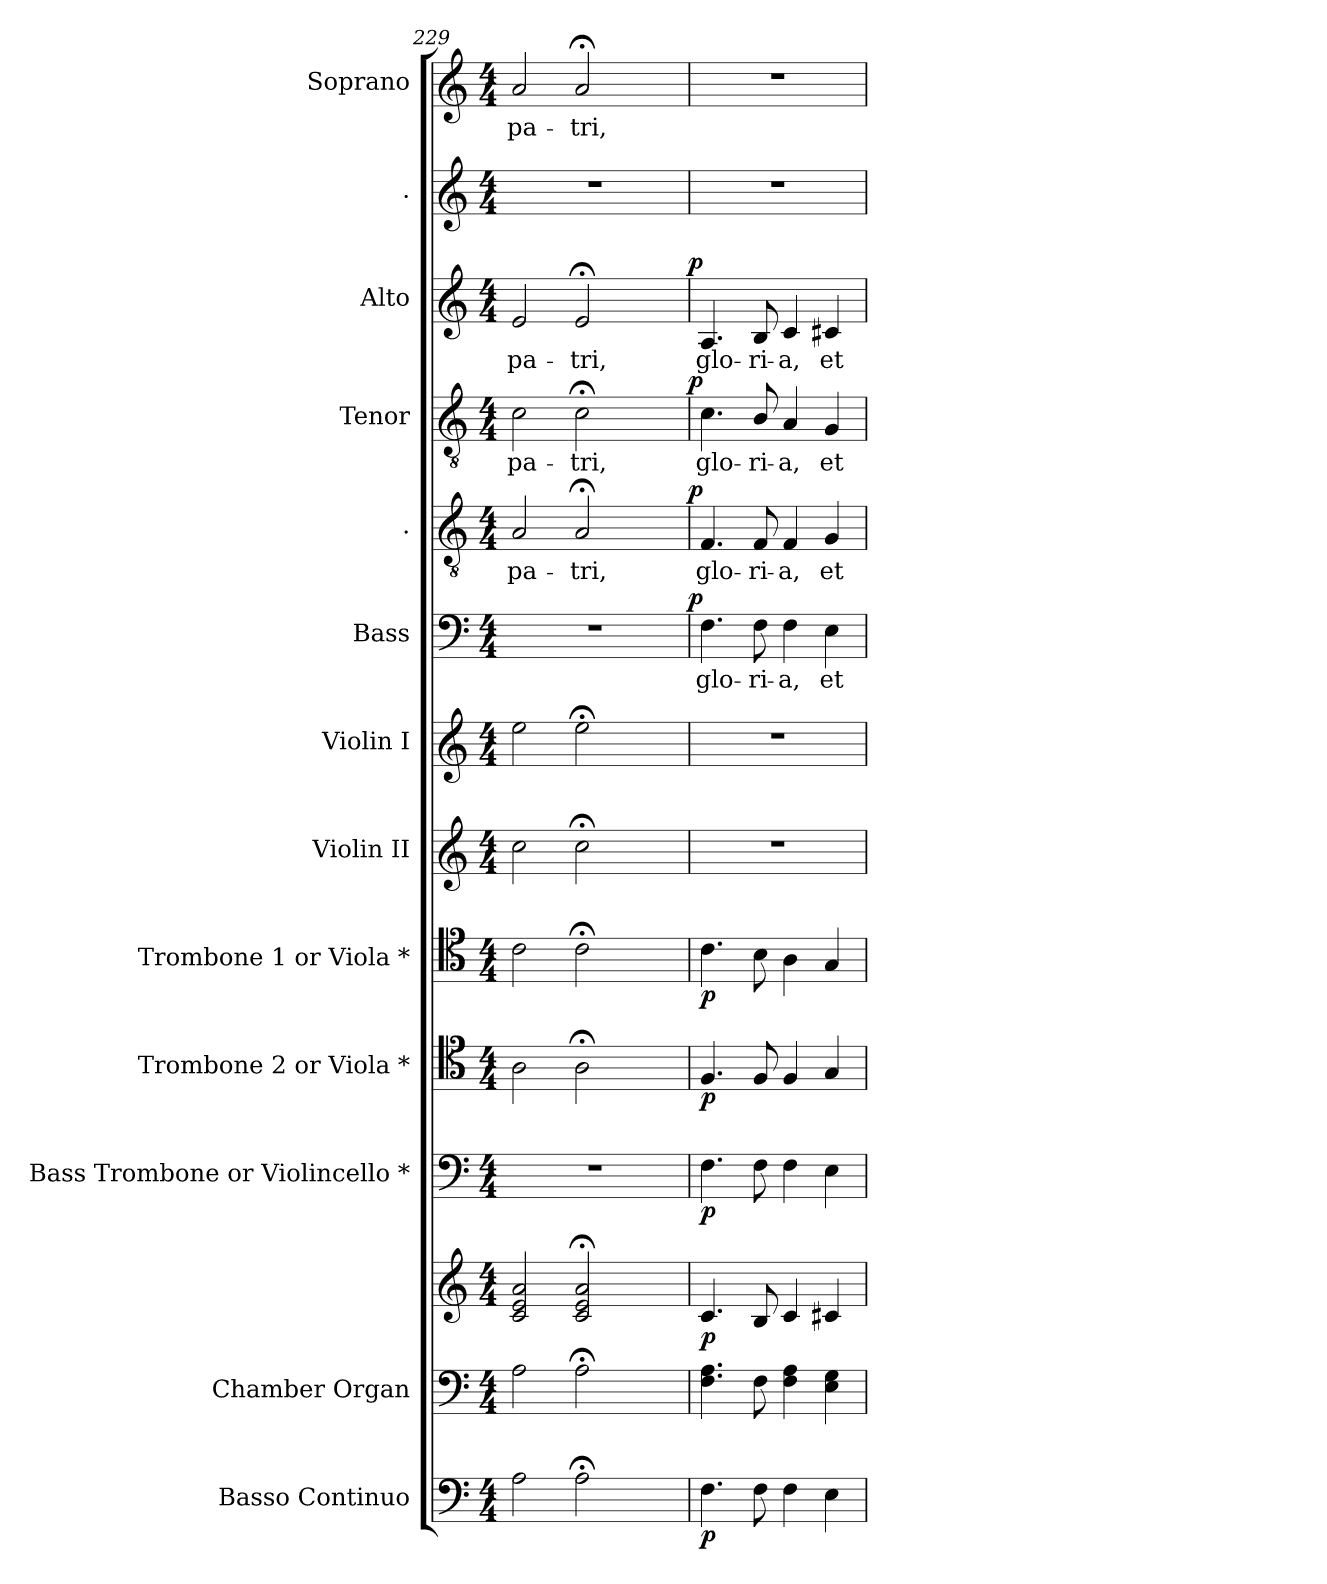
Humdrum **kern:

**kern	**dynam	**kern	**kern	**dynam	**kern	**dynam	**kern	**dynam	**kern	**dynam	**kern	**kern	**kern	**text	**dynam	**kern	**text	**dynam	**kern	**text	**dynam	**kern	**text	**dynam	**kern	**kern	**text
*part13	*part13	*part12	*part12	*part12	*part11	*part11	*part10	*part10	*part9	*part9	*part8	*part7	*part6	*part6	*part6	*part5	*part5	*part5	*part4	*part4	*part4	*part3	*part3	*part3	*part2	*part1	*part1
*staff14	*staff14	*staff13	*staff12	*staff12/13	*staff11	*staff11	*staff10	*staff10	*staff9	*staff9	*staff8	*staff7	*staff6	*staff6	*staff6	*staff5	*staff5	*staff5	*staff4	*staff4	*staff4	*staff3	*staff3	*staff3	*staff2	*staff1	*staff1
*I"Basso  Continuo	*	*I"Chamber  Organ	*	*	*I"Bass Trombone or Violincello *	*	*I"Trombone 2 or Viola *	*	*I"Trombone 1 or Viola *	*	*I"Violin II	*I"Violin I	*I"Bass	*	*	*I".	*	*	*I"Tenor	*	*	*I"Alto	*	*	*I".	*I"Soprano	*
*I'B Cont	*	*I'Org.	*	*	*I'B. Tbn.	*	*I'Tbn 2	*	*I'Tbn 1	*	*I'Vln. II	*I'Vln. I	*I'B.	*	*	*	*	*	*I'T,	*	*	*I'A.	*	*	*	*I'S.	*
*clefF4	*	*clefF4	*clefG2	*	*clefF4	*	*clefC4	*	*clefC4	*	*clefG2	*clefG2	*clefF4	*	*	*clefGv2	*	*	*clefGv2	*	*	*clefG2	*	*	*clefG2	*clefG2	*
*ITrd7c12	*	*	*	*	*	*	*	*	*	*	*	*	*	*	*	*ITrd7c12	*	*	*ITrd7c12	*	*	*	*	*	*	*	*
*k[]	*	*k[]	*k[]	*	*k[]	*	*k[]	*	*k[]	*	*k[]	*k[]	*k[]	*	*	*k[]	*	*	*k[]	*	*	*k[]	*	*	*k[]	*k[]	*
*C:	*	*C:	*C:	*	*C:	*	*C:	*	*C:	*	*C:	*C:	*C:	*	*	*C:	*	*	*C:	*	*	*C:	*	*	*C:	*C:	*
*M4/4	*	*M4/4	*M4/4	*	*M4/4	*	*M4/4	*	*M4/4	*	*M4/4	*M4/4	*M4/4	*	*	*M4/4	*	*	*M4/4	*	*	*M4/4	*	*	*M4/4	*M4/4	*
=229	=229	=229	=229	=229	=229	=229	=229	=229	=229	=229	=229	=229	=229	=229	=229	=229	=229	=229	=229	=229	=229	=229	=229	=229	=229	=229	=229
!	!	!	!	!	!	!	!	!	!	!	!	!	!	!	!	!	!LO:LY:b:color=#000000	!	!	!	!	!	!	!	!	!	!
!	!	!	!	!	!	!	!	!	!	!	!	!	!	!	!	!	!	!	!	!LO:LY:b:color=#000000	!	!	!	!	!	!	!
!	!	!	!	!	!	!	!	!	!	!	!	!	!	!	!	!	!	!	!	!	!	!	!LO:LY:b:color=#000000	!	!	!	!
!	!	!	!	!	!	!	!	!	!	!	!	!	!	!	!	!	!	!	!	!	!	!	!	!	!	!	!LO:LY:b:color=#000000
*	*	*	*	*	*	*	*	*	*	*	*	*	*^	*	*	*^	*	*	*^	*	*	*^	*	*	*	*	*
2AAi\	.	2Ai\	2ci/ 2ei 2ai	.	1r	.	2Ai\	.	2ci\	.	2cci\	2eei\	1r	2ryy	.	.	2AAi/	2ryy	pa-	.	2Ci\	2ryy	pa-	.	2ei/	2ryy	pa-	.	1r	2ai/	pa-
!	!	!	!	!	!	!	!	!	!	!	!	!	!	!	!	!	!	!	!LO:LY:b:color=#000000	!	!	!	!	!	!	!	!	!	!	!	!
!	!	!	!	!	!	!	!	!	!	!	!	!	!	!	!	!	!	!	!	!	!	!	!LO:LY:b:color=#000000	!	!	!	!	!	!	!	!
!	!	!	!	!	!	!	!	!	!	!	!	!	!	!	!	!	!	!	!	!	!	!	!	!	!	!	!LO:LY:b:color=#000000	!	!	!	!
!	!	!	!	!	!	!	!	!	!	!	!	!	!	!	!	!	!	!	!	!	!	!	!	!	!	!	!	!	!	!	!LO:LY:b:color=#000000
2AA;i\	.	2A;i\	2ci/; 2ei; 2ai;	.	.	.	2A;i\	.	2c;i\	.	2cc;i\	2ee;i\	.	4ryy	.	.	2AA;i/	4ryy	-tri,	.	2C;i\	4ryy	-tri,	.	2e;i/	4ryy	-tri,	.	.	2a;i/	-tri,
.	.	.	.	.	.	.	.	.	.	.	.	.	.	8ryy	.	.	.	8ryy	.	.	.	8ryy	.	.	.	8ryy	.	.	.	.	.
.	.	.	.	.	.	.	.	.	.	.	.	.	.	16ryy	.	.	.	16ryy	.	.	.	16ryy	.	.	.	16ryy	.	.	.	.	.
.	.	.	.	.	.	.	.	.	.	.	.	.	.	32ryy	.	.	.	32ryy	.	.	.	32ryy	.	.	.	32ryy	.	.	.	.	.
.	.	.	.	.	.	.	.	.	.	.	.	.	.	64ryy	.	.	.	64ryy	.	.	.	64ryy	.	.	.	64ryy	.	.	.	.	.
.	.	.	.	.	.	.	.	.	.	.	.	.	.	128...ryy	.	.	.	128...ryy	.	.	.	128...ryy	.	.	.	128...ryy	.	.	.	.	.
.	.	.	.	.	.	.	.	.	.	.	.	.	.	1024ryy	.	p	.	1024ryy	.	p	.	1024ryy	.	p	.	1024ryy	.	p	.	.	.
*	*	*	*	*	*	*	*	*	*	*	*	*	*v	*v	*	*	*	*	*	*	*v	*v	*	*	*v	*v	*	*	*	*	*
*	*	*	*	*	*	*	*	*	*	*	*	*	*	*	*	*v	*v	*	*	*	*	*	*	*	*	*	*	*
=230	=230	=230	=230	=230	=230	=230	=230	=230	=230	=230	=230	=230	=230	=230	=230	=230	=230	=230	=230	=230	=230	=230	=230	=230	=230	=230	=230
*	*	*	*	*	*	*	*	*	*	*	*	*	*^	*	*	*^	*	*	*^	*	*	*^	*	*	*	*	*
!	!	!	!	!	!	!	!	!	!	!	!	!	!	!	!LO:LY:b:color=#000000	!	!	!	!	!	!	!	!	!	!	!	!	!	!	!	!
*	*	*	*	*	*	*	*	*	*	*	*	*	*v	*v	*	*	*	*	*	*	*v	*v	*	*	*v	*v	*	*	*	*	*
*	*	*	*	*	*	*	*	*	*	*	*	*	*	*	*	*v	*v	*	*	*	*	*	*	*	*	*	*	*
*	*	*	*	*	*	*	*	*	*	*	*	*	*^	*	*	*^	*	*	*^	*	*	*^	*	*	*	*	*
!	!	!	!	!	!	!	!	!	!	!	!	!	!	!	!	!	!	!	!LO:LY:b:color=#000000	!	!	!	!	!	!	!	!	!	!	!	!
*	*	*	*	*	*	*	*	*	*	*	*	*	*v	*v	*	*	*	*	*	*	*v	*v	*	*	*v	*v	*	*	*	*	*
*	*	*	*	*	*	*	*	*	*	*	*	*	*	*	*	*v	*v	*	*	*	*	*	*	*	*	*	*	*
*	*	*	*	*	*	*	*	*	*	*	*	*	*^	*	*	*^	*	*	*^	*	*	*^	*	*	*	*	*
!	!	!	!	!	!	!	!	!	!	!	!	!	!	!	!	!	!	!	!	!	!	!	!LO:LY:b:color=#000000	!	!	!	!	!	!	!	!
*	*	*	*	*	*	*	*	*	*	*	*	*	*v	*v	*	*	*	*	*	*	*v	*v	*	*	*v	*v	*	*	*	*	*
*	*	*	*	*	*	*	*	*	*	*	*	*	*	*	*	*v	*v	*	*	*	*	*	*	*	*	*	*	*
*	*	*	*	*	*	*	*	*	*	*	*	*	*^	*	*	*^	*	*	*^	*	*	*^	*	*	*	*	*
!	!	!	!	!	!	!	!	!	!	!	!	!	!	!	!	!	!	!	!	!	!	!	!	!	!	!	!LO:LY:b:color=#000000	!	!	!	!
*	*	*	*	*	*	*	*	*	*	*	*	*	*v	*v	*	*	*	*	*	*	*v	*v	*	*	*v	*v	*	*	*	*	*
*	*	*	*	*	*	*	*	*	*	*	*	*	*	*	*	*v	*v	*	*	*	*	*	*	*	*	*	*	*
4.FFi\	p	4.Fi\ 4.Ai	4.ci/	p	4.Fi\	p	4.Fi/	p	4.ci\	p	1r	1r	4.Fi\	glo-	.	4.FFi/	glo-	.	4.Ci\	glo-	.	4.Ai/	glo-	.	1r	1r	.
!	!	!	!	!	!	!	!	!	!	!	!	!	!	!LO:LY:b:color=#000000	!	!	!	!	!	!	!	!	!	!	!	!	!
!	!	!	!	!	!	!	!	!	!	!	!	!	!	!	!	!	!LO:LY:b:color=#000000	!	!	!	!	!	!	!	!	!	!
!	!	!	!	!	!	!	!	!	!	!	!	!	!	!	!	!	!	!	!	!LO:LY:b:color=#000000	!	!	!	!	!	!	!
!	!	!	!	!	!	!	!	!	!	!	!	!	!	!	!	!	!	!	!	!	!	!	!LO:LY:b:color=#000000	!	!	!	!
8FFi\	.	8Fi\	8Bi/	.	8Fi\	.	8Fi/	.	8Bi\	.	.	.	8Fi\	-ri-	.	8FFi/	-ri-	.	8BBi/	-ri-	.	8Bi/	-ri-	.	.	.	.
!	!	!	!	!	!	!	!	!	!	!	!	!	!	!LO:LY:b:color=#000000	!	!	!	!	!	!	!	!	!	!	!	!	!
!	!	!	!	!	!	!	!	!	!	!	!	!	!	!	!	!	!LO:LY:b:color=#000000	!	!	!	!	!	!	!	!	!	!
!	!	!	!	!	!	!	!	!	!	!	!	!	!	!	!	!	!	!	!	!LO:LY:b:color=#000000	!	!	!	!	!	!	!
!	!	!	!	!	!	!	!	!	!	!	!	!	!	!	!	!	!	!	!	!	!	!	!LO:LY:b:color=#000000	!	!	!	!
4FFi\	.	4Fi\ 4Ai	4ci/	.	4Fi\	.	4Fi/	.	4Ai\	.	.	.	4Fi\	-a,	.	4FFi/	-a,	.	4AAi/	-a,	.	4ci/	-a,	.	.	.	.
!	!	!	!	!	!	!	!	!	!	!	!	!	!	!LO:LY:b:color=#000000	!	!	!	!	!	!	!	!	!	!	!	!	!
!	!	!	!	!	!	!	!	!	!	!	!	!	!	!	!	!	!LO:LY:b:color=#000000	!	!	!	!	!	!	!	!	!	!
!	!	!	!	!	!	!	!	!	!	!	!	!	!	!	!	!	!	!	!	!LO:LY:b:color=#000000	!	!	!	!	!	!	!
!	!	!	!	!	!	!	!	!	!	!	!	!	!	!	!	!	!	!	!	!	!	!	!LO:LY:b:color=#000000	!	!	!	!
4EEi\	.	4Ei\ 4Gi	4c#Xi/	.	4Ei\	.	4Gi/	.	4Gi/	.	.	.	4Ei\	et	.	4GGi/	et	.	4GGi/	et	.	4c#Xi/	et	.	.	.	.
=	=	=	=	=	=	=	=	=	=	=	=	=	=	=	=	=	=	=	=	=	=	=	=	=	=	=	=
*-	*-	*-	*-	*-	*-	*-	*-	*-	*-	*-	*-	*-	*-	*-	*-	*-	*-	*-	*-	*-	*-	*-	*-	*-	*-	*-	*-
